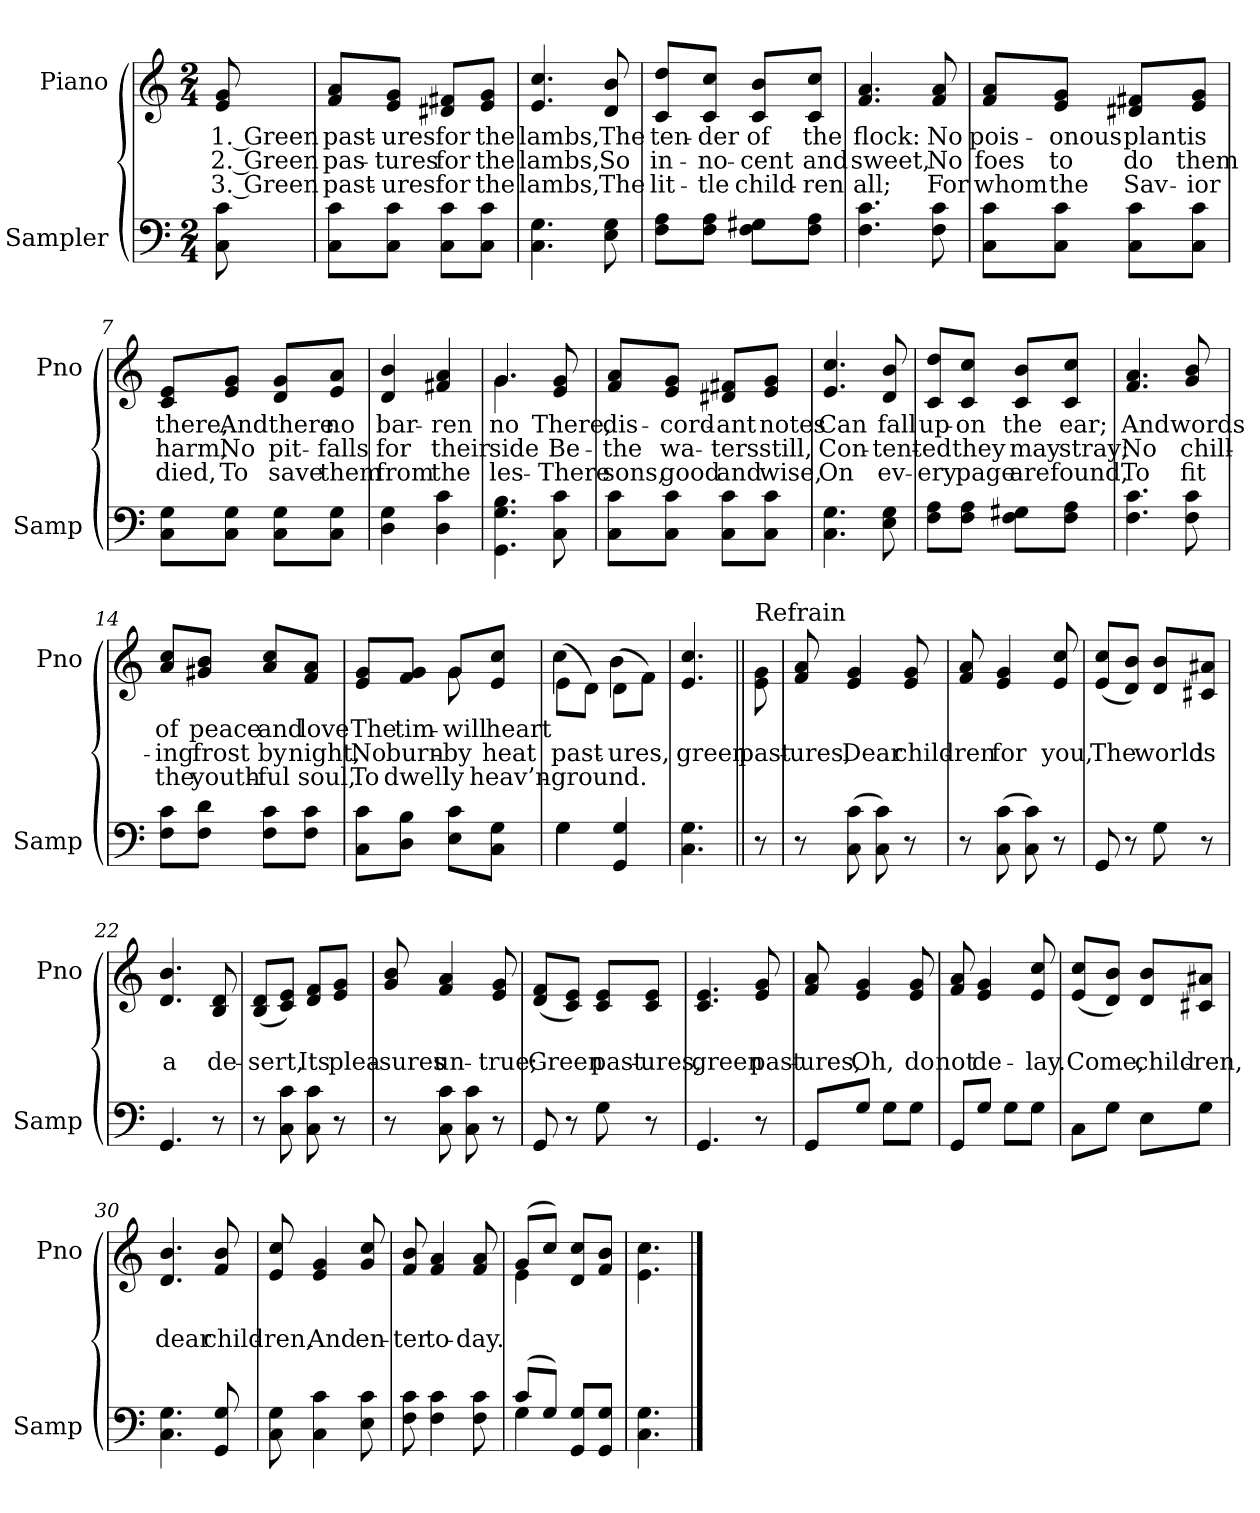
**kern	**kern	**text	**text	**text
*part2	*part1	*part1	*part1	*part1
*staff2	*staff1	*staff1	*staff1	*staff1
*I"Sampler	*I"Piano	*	*	*
*I'Samp	*I'Pno	*	*	*
*clefF4	*clefG2	*	*	*
*M2/4	*M2/4	*	*	*
=1	=1	=1	=1	=1
8C 8c	8e 8g	1. Green	2. Green	3. Green
=2	=2	=2	=2	=2
8C\ 8c\L	8f/ 8a/L	past-	pas-	past-
8C\ 8c\J	8e/ 8g/J	-ures	-tures	-ures
8C\ 8c\L	8d#X/ 8f#X/L	for	for	for
8C\ 8c\J	8e/ 8g/J	the	the	the
=3	=3	=3	=3	=3
4.C 4.G	4.e 4.cc	lambs,	lambs,	lambs,
8E 8G	8d 8b	The	So	The
=4	=4	=4	=4	=4
8F\ 8A\L	8c/ 8dd/L	ten-	in-	lit-
8F\ 8A\J	8c/ 8cc/J	-der	-no-	-tle
8F\ 8G#X\L	8c/ 8b/L	of	-cent	child-
8F\ 8A\J	8c/ 8cc/J	the	and	-ren
=5	=5	=5	=5	=5
4.F 4.c	4.f 4.a	flock:	sweet,	all;
8F 8c	8f 8a	No	No	For
=6	=6	=6	=6	=6
8C\ 8c\L	8f/ 8a/L	pois-	foes	whom
8C\ 8c\J	8e/ 8g/J	-onous	to	the
8C\ 8c\L	8d#X/ 8f#X/L	plant	do	Sav-
8C\ 8c\J	8e/ 8g/J	is	them	-ior
=7	=7	=7	=7	=7
8C\ 8G\L	8c/ 8e/L	there,	harm,	died,
8C\ 8G\J	8e/ 8g/J	And	No	To
8C\ 8G\L	8d/ 8g/L	there	pit-	save
8C\ 8G\J	8e/ 8a/J	no	-falls	them
=8	=8	=8	=8	=8
4D 4G	4d 4b	bar-	for	from
4D 4c	4f#X 4a	-ren	their	the
=9	=9	=9	=9	=9
*	*^	*	*	*
4.GG 4.G 4.B	4.g/	4.g	no	-side	les-
8C 8c	8e 8g	8ryy	There,	Be-	There
*	*v	*v	*	*	*
=10	=10	=10	=10	=10
8C\ 8c\L	8f/ 8a/L	dis-	the	-sons,
8C\ 8c\J	8e/ 8g/J	-cord-	wa-	good
8C\ 8c\L	8d#X/ 8f#X/L	-ant	-ters	and
8C\ 8c\J	8e/ 8g/J	notes	still,	wise,
=11	=11	=11	=11	=11
4.C 4.G	4.e 4.cc	Can	Con-	On
8E 8G	8d 8b	fall	-tent-	ev-
=12	=12	=12	=12	=12
8F\ 8A\L	8c/ 8dd/L	up-	-ed	-ery
8F\ 8A\J	8c/ 8cc/J	-on	they	page
8F\ 8G#X\L	8c/ 8b/L	the	may	are
8F\ 8A\J	8c/ 8cc/J	ear;	stray;	found,
=13	=13	=13	=13	=13
4.F 4.c	4.f 4.a	And	No	To
8F 8c	8g 8b	words	chill-	fit
=14	=14	=14	=14	=14
8F\ 8c\L	8a/ 8cc/L	of	-ing	the
8F\ 8d\J	8g#X/ 8b/J	peace	frost	youth-
8F\ 8c\L	8a/ 8cc/L	and	by	-ful
8F\ 8c\J	8f/ 8a/J	love	night,	soul,
=15	=15	=15	=15	=15
*	*^	*	*	*
8C\ 8c\L	8e/ 8g/L	4ryy	The	No	To
8D\ 8B\J	8f/ 8g/J	.	tim-	burn-	dwell
8E\ 8c\L	8g/L	8g	will	by	-ly
8C\ 8G\J	8e/ 8cc/J	8ryy	heart	heat	heav’n-
=16	=16	=16	=16	=16	=16
*^	*	*	*	*	*
4G\	4G	(8e\L	4cc	.	past-	ground.
.	.	8d\J)	.	.	.	.
4GG 4G	4ryy	(8d\L	4b	.	-ures,	.
.	.	8f\J)	.	.	.	.
*v	*v	*	*	*	*	*
*	*v	*v	*	*	*
=17	=17	=17	=17	=17
4.C 4.G	4.e 4.cc	.	green	.
=18||	=18||	=18||	=18||	=18||
!	!LO:TX:t=Refrain	!	!	!
8r	8e\ 8g\	.	past-	.
=19	=19	=19	=19	=19
8r	8f 8a	.	-ures,	.
(8C\ 8c\	4e 4g	.	Dear	.
8C\ 8c\)	.	.	.	.
8r	8e 8g	.	child-	.
=20	=20	=20	=20	=20
8r	8f 8a	.	-ren	.
(8C\ 8c\	4e 4g	.	for	.
8C\ 8c\)	.	.	.	.
8r	8e 8cc	.	you,	.
=21	=21	=21	=21	=21
8GG	(8e/ 8cc/L	.	The	.
8r	8d/ 8b/J)	.	.	.
8G	8d/ 8b/L	.	world	.
8r	8c#X/ 8a#X/J	.	is	.
=22	=22	=22	=22	=22
4.GG	4.d 4.b	.	a	.
8r	8B 8d	.	de-	.
=23	=23	=23	=23	=23
8r	(8B/ 8d/L	.	-sert,	.
8C\ 8c\	8c/ 8e/J)	.	.	.
8C\ 8c\	8d/ 8f/L	.	Its	.
8r	8e/ 8g/J	.	plea-	.
=24	=24	=24	=24	=24
8r	8g 8b	.	-sures	.
8C\ 8c\	4f 4a	.	un-	.
8C\ 8c\	.	.	.	.
8r	8e 8g	.	-true;	.
=25	=25	=25	=25	=25
8GG	(8d/ 8f/L	.	Green	.
8r	8c/ 8e/J)	.	.	.
8G	8c/ 8e/L	.	past-	.
8r	8c/ 8e/J	.	-ures,	.
=26	=26	=26	=26	=26
4.GG	4.c 4.e	.	green	.
8r	8e 8g	.	past-	.
=27	=27	=27	=27	=27
8GG/L	8f 8a	.	-ures,	.
8G/J	4e 4g	.	Oh,	.
8G\L	.	.	.	.
8G\J	8e 8g	.	do	.
=28	=28	=28	=28	=28
8GG/L	8f 8a	.	not	.
8G/J	4e 4g	.	de-	.
8G\L	.	.	.	.
8G\J	8e 8cc	.	-lay.	.
=29	=29	=29	=29	=29
8C\L	(8e/ 8cc/L	.	Come,	.
8G\J	8d/ 8b/J)	.	.	.
8E\L	8d/ 8b/L	.	child-	.
8G\J	8c#X/ 8a#X/J	.	-ren,	.
=30	=30	=30	=30	=30
4.C 4.G	4.d 4.b	.	dear	.
8GG 8G	8f 8b	.	child-	.
=31	=31	=31	=31	=31
8C 8G	8e 8cc	.	-ren,	.
4C 4c	4e 4g	.	And	.
8E 8c	8g 8cc	.	en-	.
=32	=32	=32	=32	=32
8F 8c	8f 8b	.	-ter	.
4F 4c	4f 4a	.	to-	.
8F 8c	8f 8a	.	-day.	.
=33	=33	=33	=33	=33
*^	*^	*	*	*
(8c/L	4G	(8g/L	4e	.	.	.
8G/J)	.	8cc/J)	.	.	.	.
8GG/ 8G/L	4ryy	8d/ 8cc/L	4ryy	.	.	.
8GG/ 8G/J	.	8f/ 8b/J	.	.	.	.
*v	*v	*	*	*	*	*
*	*v	*v	*	*	*
=34	=34	=34	=34	=34
4.C 4.G	4.e\ 4.cc\	.	.	.
==	==	==	==	==
*-	*-	*-	*-	*-
